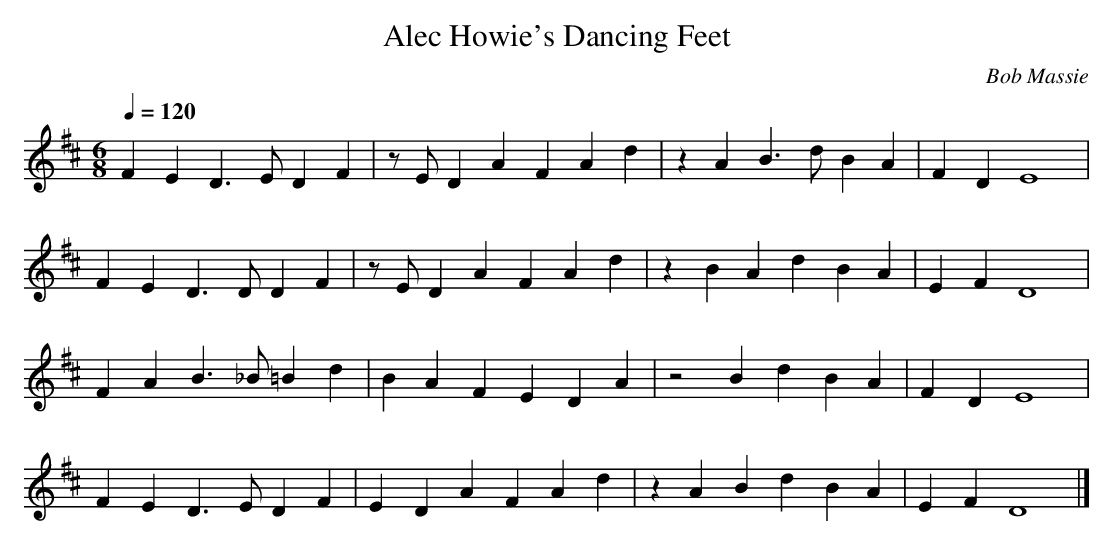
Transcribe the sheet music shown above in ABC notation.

X:1
T:Alec Howie's Dancing Feet
C:Bob Massie
M:6/8
L:1/4
Q:1/4=120     %Tempo
K:D
FED3/2 E/DF |z/ E/DA FAd |z AB3/2 d/BA |FD E4 |
FED3/2 D/DF |z/ E/DA FAd |z BA dBA |EF D4 |
FAB3/2 _B/=Bd |BAF EDA |z2 B dBA |FD E4 |
FED3/2 E/DF |EDA FAd |z AB dBA |EF D4 |]
